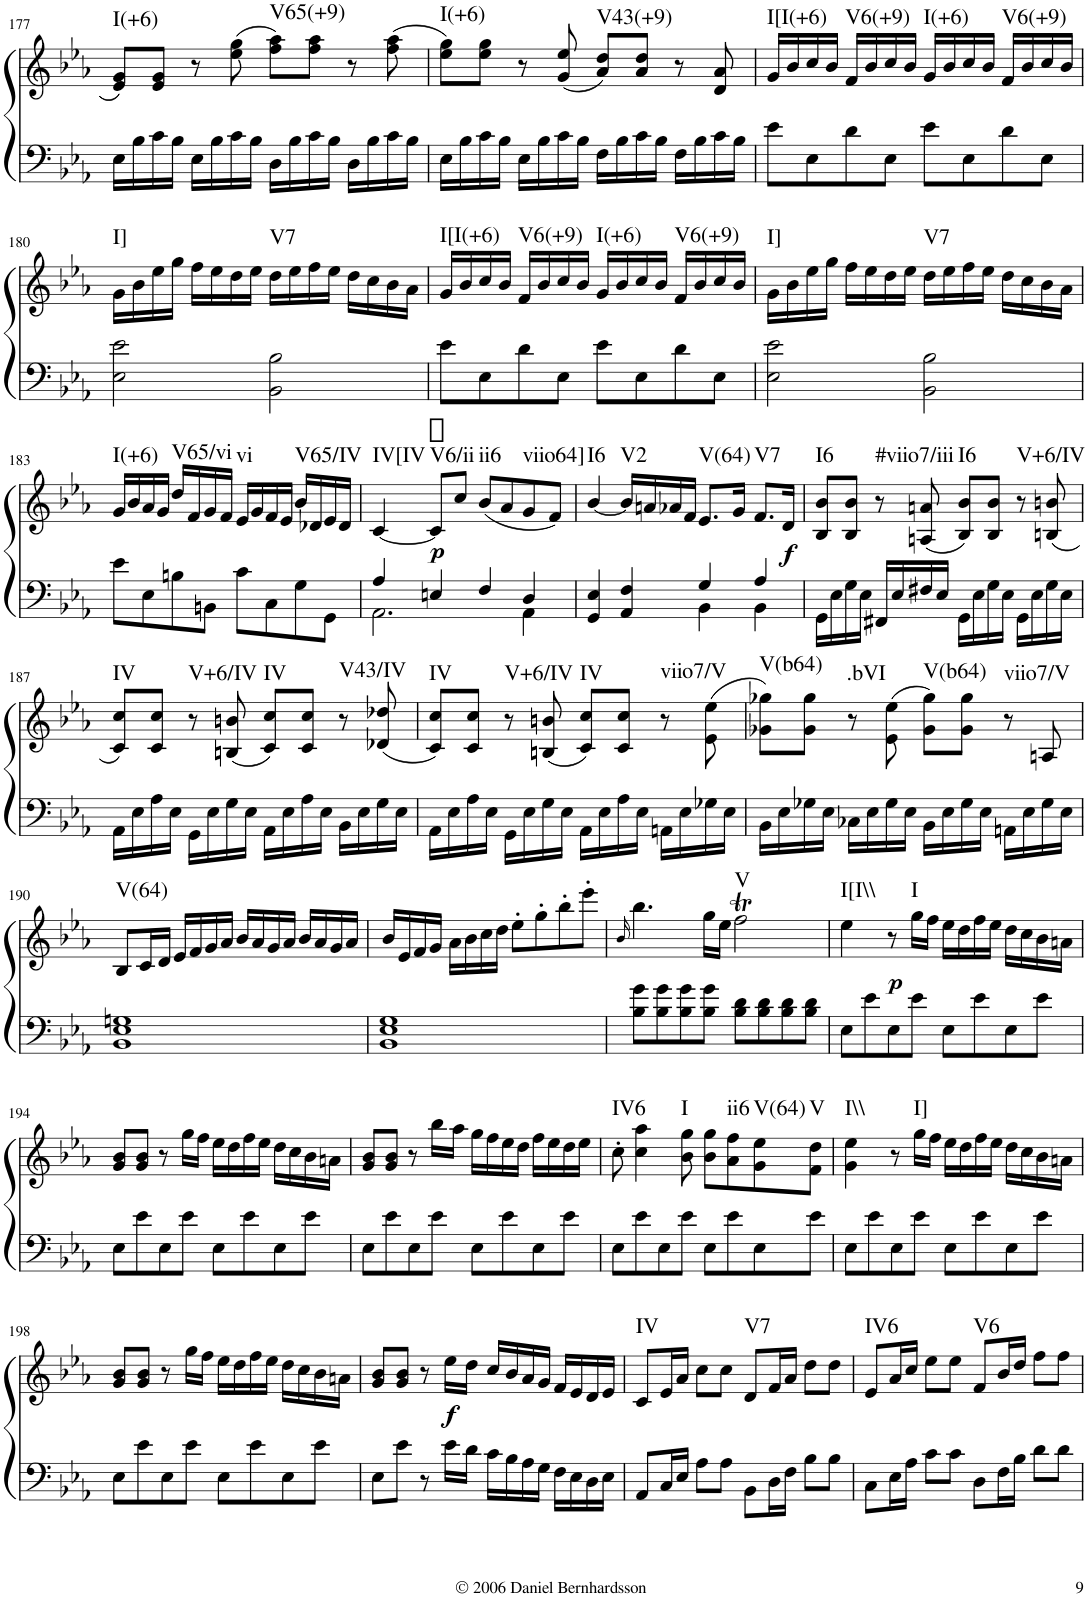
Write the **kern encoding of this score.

**kern	**kern	**dynam	**harte
*part1	*part1	*part1	*part1
*staff2	*staff1	*staff1/2	*
*I"Piano	*	*	*
*I'Pno.	*	*	*
!!LO:PB:g=z
*clefF4	*clefG2	*	*
*k[b-e-a-]	*k[b-e-a-]	*	*
*E-:	*E-:	*	*
*M4/4	*M4/4	*	*
*met(c)	*met(c)	*	*
=177	=177	=177	=177
!	!	!	!LO:H:kt=I(+6)
16E-\LL	8e-/ 8g/L	.	N
16B-\	.	.	.
16c\	8e-/ 8g/J	.	.
16B-\JJ	.	.	.
16E-\LL	8r	.	.
16B-\	.	.	.
16c\	(8ee-\ 8gg\	.	.
16B-\JJ	.	.	.
!	!	!	!LO:H:kt=V65(+9)
16D\LL	8ff\ 8aa-\L)	.	N
16B-\	.	.	.
16c\	8ff\ 8aa-\J	.	.
16B-\JJ	.	.	.
16D\LL	8r	.	.
16B-\	.	.	.
16c\	(8ff\ 8aa-\	.	.
16B-\JJ	.	.	.
=178	=178	=178	=178
!	!	!	!LO:H:kt=I(+6)
16E-\LL	8ee-\ 8gg\L)	.	N
16B-\	.	.	.
16c\	8ee-\ 8gg\J	.	.
16B-\JJ	.	.	.
16E-\LL	8r	.	.
16B-\	.	.	.
16c\	(8g/ 8ee-/	.	.
16B-\JJ	.	.	.
!	!	!	!LO:H:kt=V43(+9)
16F\LL	8a-/ 8dd/L)	.	N
16B-\	.	.	.
16c\	8a-/ 8dd/J	.	.
16B-\JJ	.	.	.
16F\LL	8r	.	.
16B-\	.	.	.
16c\	8d/ 8a-/	.	.
16B-\JJ	.	.	.
=179	=179	=179	=179
!	!	!	!LO:H:kt=I[I(+6)
8e-\L	16g/LL	.	N
.	16b-/	.	.
8E-\	16cc/	.	.
.	16b-/JJ	.	.
!	!	!	!LO:H:kt=V6(+9)
8d\	16f/LL	.	N
.	16b-/	.	.
8E-\J	16cc/	.	.
.	16b-/JJ	.	.
!	!	!	!LO:H:kt=I(+6)
8e-\L	16g/LL	.	N
.	16b-/	.	.
8E-\	16cc/	.	.
.	16b-/JJ	.	.
!	!	!	!LO:H:kt=V6(+9)
8d\	16f/LL	.	N
.	16b-/	.	.
8E-\J	16cc/	.	.
.	16b-/JJ	.	.
!!LO:LB:g=z
=180	=180	=180	=180
!	!	!	!LO:H:kt=I]
2E-\ 2e-\	16g\LL	.	N
.	16b-\	.	.
.	16ee-\	.	.
.	16gg\JJ	.	.
.	16ff\LL	.	.
.	16ee-\	.	.
.	16dd\	.	.
.	16ee-\JJ	.	.
!	!	!	!LO:H:kt=V7
2BB-\ 2B-\	16dd\LL	.	N
.	16ee-\	.	.
.	16ff\	.	.
.	16ee-\JJ	.	.
.	16dd\LL	.	.
.	16cc\	.	.
.	16b-\	.	.
.	16a-\JJ	.	.
=181	=181	=181	=181
!	!	!	!LO:H:kt=I[I(+6)
8e-\L	16g/LL	.	N
.	16b-/	.	.
8E-\	16cc/	.	.
.	16b-/JJ	.	.
!	!	!	!LO:H:kt=V6(+9)
8d\	16f/LL	.	N
.	16b-/	.	.
8E-\J	16cc/	.	.
.	16b-/JJ	.	.
!	!	!	!LO:H:kt=I(+6)
8e-\L	16g/LL	.	N
.	16b-/	.	.
8E-\	16cc/	.	.
.	16b-/JJ	.	.
!	!	!	!LO:H:kt=V6(+9)
8d\	16f/LL	.	N
.	16b-/	.	.
8E-\J	16cc/	.	.
.	16b-/JJ	.	.
=182	=182	=182	=182
!	!	!	!LO:H:kt=I]
2E-\ 2e-\	16g\LL	.	N
.	16b-\	.	.
.	16ee-\	.	.
.	16gg\JJ	.	.
.	16ff\LL	.	.
.	16ee-\	.	.
.	16dd\	.	.
.	16ee-\JJ	.	.
!	!	!	!LO:H:kt=V7
2BB-\ 2B-\	16dd\LL	.	N
.	16ee-\	.	.
.	16ff\	.	.
.	16ee-\JJ	.	.
.	16dd\LL	.	.
.	16cc\	.	.
.	16b-\	.	.
.	16a-\JJ	.	.
!!LO:LB:g=z
=183	=183	=183	=183
!	!	!	!LO:H:kt=I(+6)
8e-\L	16g/LL	.	N
.	16b-/	.	.
8E-\	16a-/	.	.
.	16g/JJ	.	.
!	!	!	!LO:H:kt=V65/vi
8Bn\	16dd/LL	.	N
.	16f/	.	.
8BBn\J	16g/	.	.
.	16f/JJ	.	.
!	!	!	!LO:H:kt=vi
8c\L	16e-/LL	.	N
.	16g/	.	.
8C\	16f/	.	.
.	16e-/JJ	.	.
!	!	!	!LO:H:kt=V65/IV
8G\	16b-/LL	.	N
.	16d-X/	.	.
8GG\J	16e-/	.	.
.	16d-/JJ	.	.
=184	=184	=184	=184
*^	*	*	*
!	!	!	!	!LO:H:kt=IV[IV
4A-/	2.AA-\	[4c/	.	N
!	!	!	!LO:DY:b	!LO:H:kt=V6/ii
4En/	.	8c/L]	p	N
.	.	8cc/J	.	.
!	!	!	!	!LO:H:kt=ii6
4F/	.	(8b-/L	.	N
.	.	8a-/	.	.
!	!	!	!	!LO:H:kt=viio64]
4D/	4AA-\	8g/	.	N
.	.	8f/J)	.	.
=185	=185	=185	=185	=185
!	!	!	!	!LO:H:kt=I6
4GG/ 4E-/	2ryy	[4b-/	.	N
!	!	!	!	!LO:H:kt=V2
4AA-/ 4F/	.	16b-/LL]	.	N
.	.	16an/	.	.
.	.	16a-X/	.	.
.	.	16f/JJ	.	.
!	!	!	!	!LO:H:kt=V(64)
4G/	4BB-\	8.e-/L	.	N
.	.	16g/Jk	.	.
!	!	!	!	!LO:H:kt=V7
4A-/	4BB-\	8.f/L	.	N
!	!	!	!LO:DY:b	!
.	.	16d/Jk	f	.
*v	*v	*	*	*
=186	=186	=186	=186
!	!	!	!LO:H:kt=I6
16GG\LL	8B-/ 8b-/L	.	N
16E-\	.	.	.
16G\	8B-/ 8b-/J	.	.
16E-\JJ	.	.	.
!	!	!	!LO:H:kt=#viio7/iii
16FF#X/LL	8r	.	N
16E-/	.	.	.
16F#X/	(8An/ 8an/	.	.
16E-/JJ	.	.	.
!	!	!	!LO:H:kt=I6
16GG\LL	8B-/ 8b-/L)	.	N
16E-\	.	.	.
16G\	8B-/ 8b-/J	.	.
16E-\JJ	.	.	.
!	!	!	!LO:H:kt=V+6/IV
16GG\LL	8r	.	N
16E-\	.	.	.
16G\	(8Bn/ 8bn/	.	.
16E-\JJ	.	.	.
!!LO:LB:g=z
=187	=187	=187	=187
!	!	!	!LO:H:kt=IV
16AA-\LL	8c/ 8cc/L)	.	N
16E-\	.	.	.
16A-\	8c/ 8cc/J	.	.
16E-\JJ	.	.	.
!	!	!	!LO:H:kt=V+6/IV
16GG\LL	8r	.	N
16E-\	.	.	.
16G\	(8Bn/ 8bn/	.	.
16E-\JJ	.	.	.
!	!	!	!LO:H:kt=IV
16AA-\LL	8c/ 8cc/L)	.	N
16E-\	.	.	.
16A-\	8c/ 8cc/J	.	.
16E-\JJ	.	.	.
!	!	!	!LO:H:kt=V43/IV
16BB-\LL	8r	.	N
16E-\	.	.	.
16G\	(8d-X/ 8dd-X/	.	.
16E-\JJ	.	.	.
=188	=188	=188	=188
!	!	!	!LO:H:kt=IV
16AA-\LL	8c/ 8cc/L)	.	N
16E-\	.	.	.
16A-\	8c/ 8cc/J	.	.
16E-\JJ	.	.	.
!	!	!	!LO:H:kt=V+6/IV
16GG\LL	8r	.	N
16E-\	.	.	.
16G\	(8Bn/ 8bn/	.	.
16E-\JJ	.	.	.
!	!	!	!LO:H:kt=IV
16AA-\LL	8c/ 8cc/L)	.	N
16E-\	.	.	.
16A-\	8c/ 8cc/J	.	.
16E-\JJ	.	.	.
!	!	!	!LO:H:kt=viio7/V
16AAn\LL	8r	.	N
16E-\	.	.	.
16G-X\	(8e-\ 8ee-\	.	.
16E-\JJ	.	.	.
=189	=189	=189	=189
!	!	!	!LO:H:kt=V(b64)
16BB-\LL	8g-X\ 8gg-X\L)	.	N
16E-\	.	.	.
16G-X\	8g-\ 8gg-\J	.	.
16E-\JJ	.	.	.
!	!	!	!LO:H:kt=.bVI
16C-X\LL	8r	.	N
16E-\	.	.	.
16G-\	(8e-\ 8ee-\	.	.
16E-\JJ	.	.	.
!	!	!	!LO:H:kt=V(b64)
16BB-\LL	8g-\ 8gg-\L)	.	N
16E-\	.	.	.
16G-\	8g-\ 8gg-\J	.	.
16E-\JJ	.	.	.
!	!	!	!LO:H:kt=viio7/V
16AAn\LL	8r	.	N
16E-\	.	.	.
16G-\	8An/	.	.
16E-\JJ	.	.	.
!!LO:LB:g=z
=190	=190	=190	=190
!	!	!	!LO:H:kt=V(64)
1BB- 1E- 1Gn	8B-/L	.	N
.	16c/L	.	.
.	16d/JJ	.	.
.	16e-/LL	.	.
.	16f/	.	.
.	16g/	.	.
.	16a-/JJ	.	.
.	16b-/LL	.	.
.	16a-/	.	.
.	16g/	.	.
.	16a-/JJ	.	.
.	16b-/LL	.	.
.	16a-/	.	.
.	16g/	.	.
.	16a-/JJ	.	.
=191	=191	=191	=191
1BB- 1E- 1G	16b-/LL	.	.
.	16e-/	.	.
.	16f/	.	.
.	16g/JJ	.	.
.	16a-\LL	.	.
.	16b-\	.	.
.	16cc\	.	.
.	16dd\JJ	.	.
.	8ee-'\L	.	.
.	8gg'\	.	.
.	8bb-'\	.	.
.	8eee-'\J	.	.
=192	=192	=192	=192
.	16qb-/	.	.
8B-\ 8g\L	4.bb-\	.	.
8B-\ 8g\	.	.	.
8B-\ 8g\	.	.	.
8B-\ 8g\J	16gg\LL	.	.
.	16ee-\JJ	.	.
!	!	!	!LO:H:kt=V
8B-\ 8d\L	2ffT\	.	N
8B-\ 8d\	.	.	.
8B-\ 8d\	.	.	.
8B-\ 8d\J	.	.	.
=193	=193	=193	=193
!	!	!	!LO:H:kt=I[I\\
8E-\L	4ee-\	.	N
8e-\	.	.	.
!	!	!LO:DY:b	!
8E-\	8r	p	.
!	!	!	!LO:H:kt=I
8e-\J	16gg\LL	.	N
.	16ff\JJ	.	.
8E-\L	16ee-\LL	.	.
.	16dd\	.	.
8e-\	16ff\	.	.
.	16ee-\JJ	.	.
8E-\	16dd\LL	.	.
.	16cc\	.	.
8e-\J	16b-\	.	.
.	16an\JJ	.	.
!!LO:LB:g=z
=194	=194	=194	=194
8E-\L	8g/ 8b-/L	.	.
8e-\	8g/ 8b-/J	.	.
8E-\	8r	.	.
8e-\J	16gg\LL	.	.
.	16ff\JJ	.	.
8E-\L	16ee-\LL	.	.
.	16dd\	.	.
8e-\	16ff\	.	.
.	16ee-\JJ	.	.
8E-\	16dd\LL	.	.
.	16cc\	.	.
8e-\J	16b-\	.	.
.	16an\JJ	.	.
=195	=195	=195	=195
8E-\L	8g/ 8b-/L	.	.
8e-\	8g/ 8b-/J	.	.
8E-\	8r	.	.
8e-\J	16bb-\LL	.	.
.	16aa-\JJ	.	.
8E-\L	16gg\LL	.	.
.	16ff\	.	.
8e-\	16ee-\	.	.
.	16dd\JJ	.	.
8E-\	16ff\LL	.	.
.	16ee-\	.	.
8e-\J	16dd\	.	.
.	16ee-\JJ	.	.
=196	=196	=196	=196
!	!	!	!LO:H:kt=IV6
8E-\L	8cc'\	.	N
8e-\	4cc\ 4aa-\	.	.
8E-\	.	.	.
!	!	!	!LO:H:kt=I
8e-\J	8b-\ 8gg\	.	N
8E-\L	8b-\ 8gg\L	.	.
!	!	!	!LO:H:kt=ii6
8e-\	8a-\ 8ff\	.	N
!	!	!	!LO:H:kt=V(64)
8E-\	8g\ 8ee-\	.	N
!	!	!	!LO:H:kt=V
8e-\J	8f\ 8dd\J	.	N
=197	=197	=197	=197
!	!	!	!LO:H:kt=I\\
8E-\L	4g\ 4ee-\	.	N
8e-\	.	.	.
8E-\	8r	.	.
!	!	!	!LO:H:kt=I]
8e-\J	16gg\LL	.	N
.	16ff\JJ	.	.
8E-\L	16ee-\LL	.	.
.	16dd\	.	.
8e-\	16ff\	.	.
.	16ee-\JJ	.	.
8E-\	16dd\LL	.	.
.	16cc\	.	.
8e-\J	16b-\	.	.
.	16an\JJ	.	.
!!LO:LB:g=z
=198	=198	=198	=198
8E-\L	8g/ 8b-/L	.	.
8e-\	8g/ 8b-/J	.	.
8E-\	8r	.	.
8e-\J	16gg\LL	.	.
.	16ff\JJ	.	.
8E-\L	16ee-\LL	.	.
.	16dd\	.	.
8e-\	16ff\	.	.
.	16ee-\JJ	.	.
8E-\	16dd\LL	.	.
.	16cc\	.	.
8e-\J	16b-\	.	.
.	16an\JJ	.	.
=199	=199	=199	=199
8E-\L	8g/ 8b-/L	.	.
8e-\J	8g/ 8b-/J	.	.
8r	8r	.	.
!	!	!LO:DY:b	!
16e-\LL	16ee-\LL	f	.
16d\JJ	16dd\JJ	.	.
16c\LL	16cc/LL	.	.
16B-\	16b-/	.	.
16A-\	16a-/	.	.
16G\JJ	16g/JJ	.	.
16F\LL	16f/LL	.	.
16E-\	16e-/	.	.
16D\	16d/	.	.
16E-\JJ	16e-/JJ	.	.
=200	=200	=200	=200
!	!	!	!LO:H:kt=IV
8AA-/L	8c/L	.	N
16C/L	16e-/L	.	.
16E-/JJ	16a-/JJ	.	.
8A-\L	8cc\L	.	.
8A-\J	8cc\J	.	.
!	!	!	!LO:H:kt=V7
8BB-\L	8d/L	.	N
16D\L	16f/L	.	.
16F\JJ	16a-/JJ	.	.
8B-\L	8dd\L	.	.
8B-\J	8dd\J	.	.
=201	=201	=201	=201
!	!	!	!LO:H:kt=IV6
8C\L	8e-/L	.	N
16E-\L	16a-/L	.	.
16A-\JJ	16cc/JJ	.	.
8c\L	8ee-\L	.	.
8c\J	8ee-\J	.	.
!	!	!	!LO:H:kt=V6
8D\L	8f/L	.	N
16F\L	16b-/L	.	.
16B-\JJ	16dd/JJ	.	.
8d\L	8ff\L	.	.
8d\J	8ff\J	.	.
=	=	=	=
*-	*-	*-	*-
